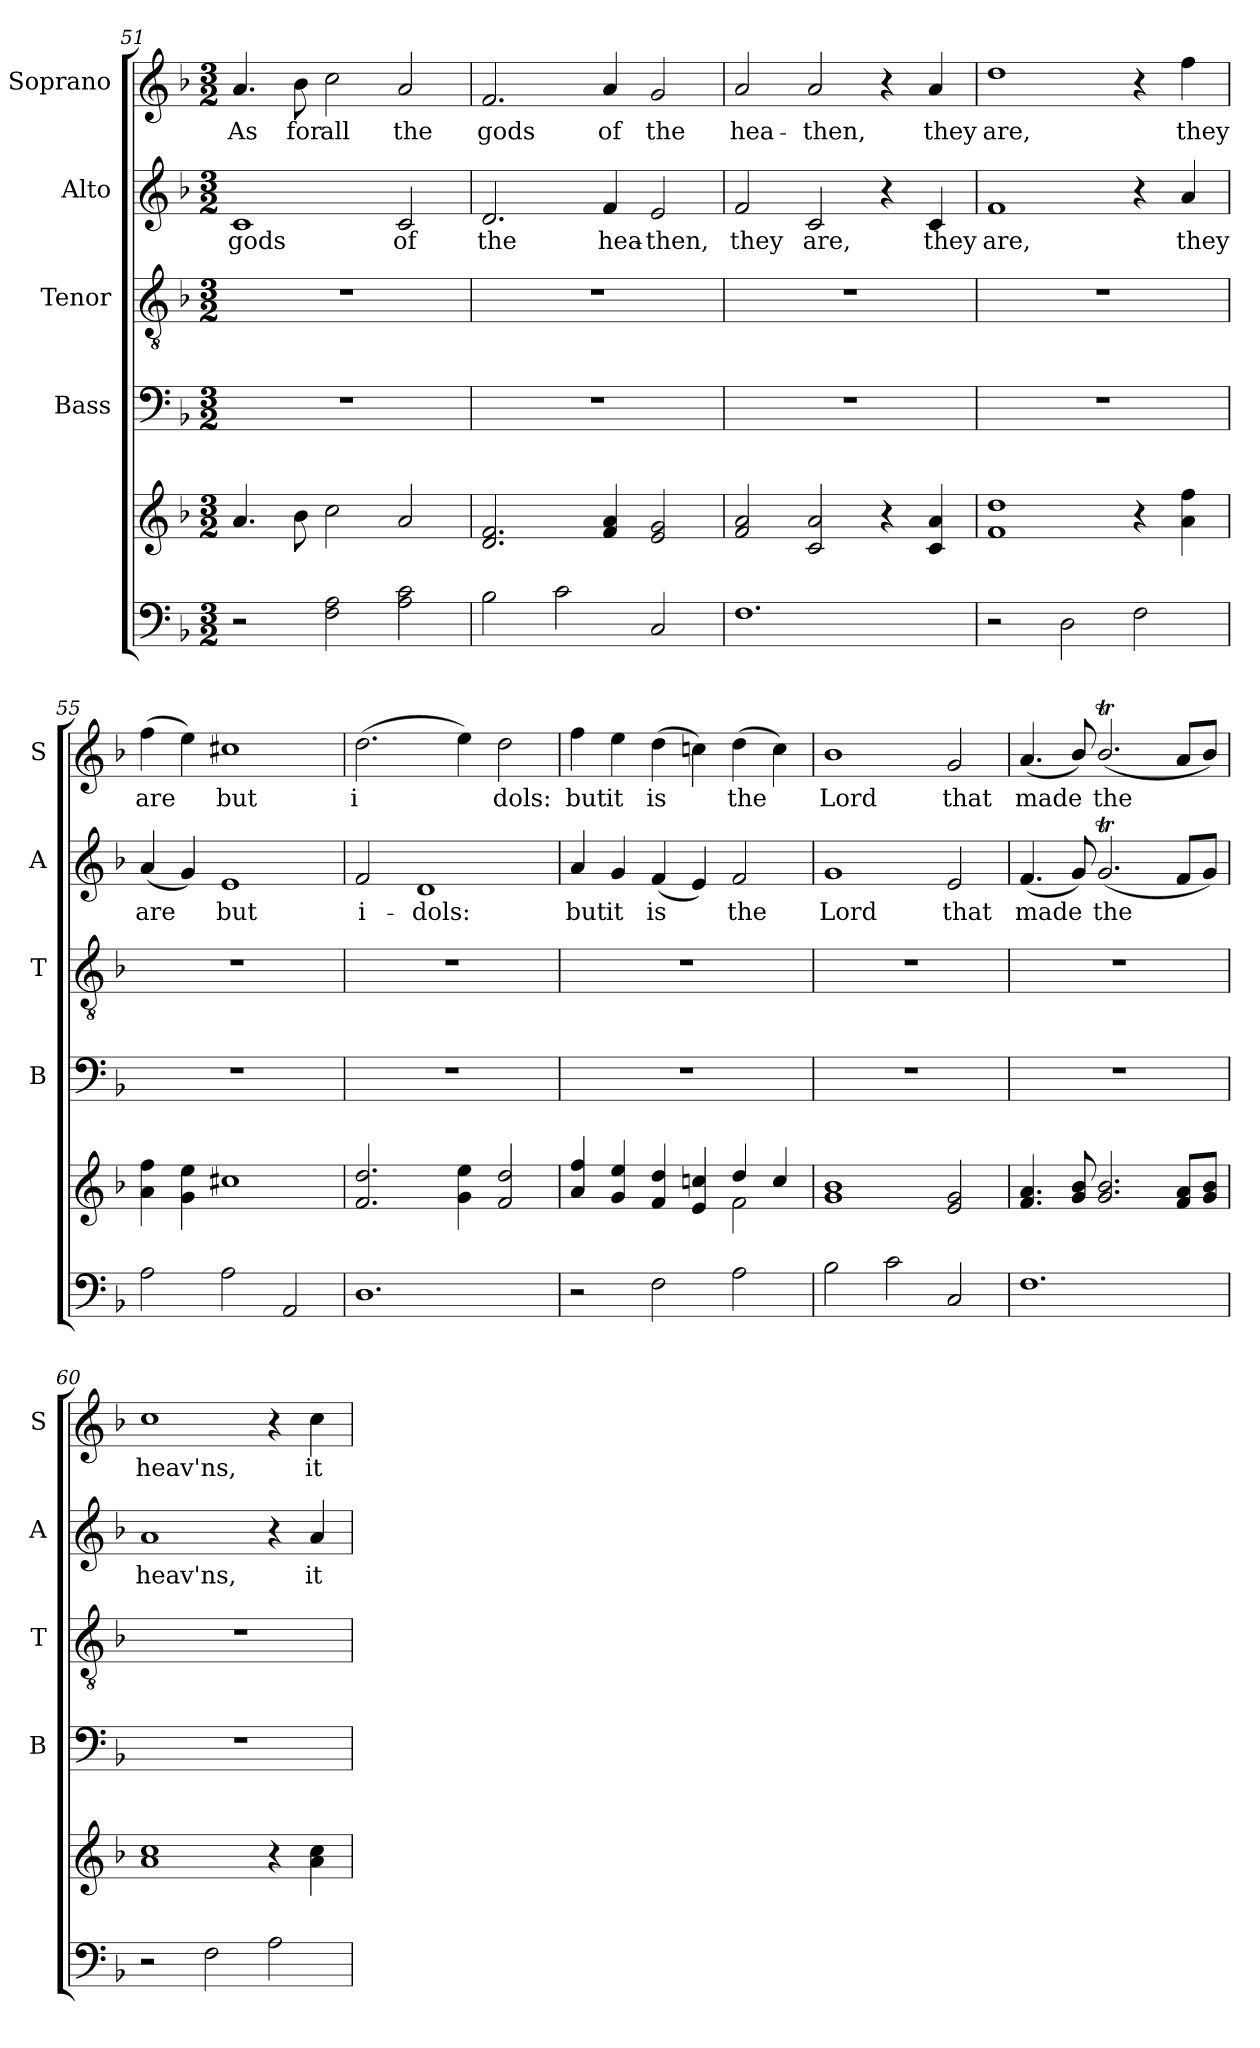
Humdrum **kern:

**kern	**kern	**kern	**kern	**kern	**text	**kern	**text
*part6	*part5	*part4	*part3	*part2	*part2	*part1	*part1
*staff6	*staff5	*staff4	*staff3	*staff2	*staff2	*staff1	*staff1
*	*	*I"Bass	*I"Tenor	*I"Alto	*	*I"Soprano	*
*	*	*I'B	*I'T	*I'A	*	*I'S	*
*clefF4	*clefG2	*clefF4	*clefGv2	*clefG2	*	*clefG2	*
*k[b-]	*k[b-]	*k[b-]	*k[b-]	*k[b-]	*	*k[b-]	*
*F:	*F:	*F:	*F:	*F:	*	*F:	*
*M3/2	*M3/2	*M3/2	*M3/2	*M3/2	*	*M3/2	*
=51	=51	=51	=51	=51	=51	=51	=51
!	!	!	!	!	!LO:LY:b	!	!LO:LY:b
2r	4.a/	1.r	1.r	1c	gods	4.a/	As
!	!	!	!	!	!	!	!LO:LY:b
.	8b-\	.	.	.	.	8b-\	for
!	!	!	!	!	!	!	!LO:LY:b
2F\ 2A\	2cc\	.	.	.	.	2cc\	all
!	!	!	!	!	!LO:LY:b	!	!LO:LY:b
2A\ 2c\	2a/	.	.	2c/	of	2a/	the
=52	=52	=52	=52	=52	=52	=52	=52
!	!	!	!	!	!LO:LY:b	!	!LO:LY:b
2B-\	2.d/ 2.f/	1.r	1.r	2.d/	the	2.f/	gods
2c\	.	.	.	.	.	.	.
!	!	!	!	!	!LO:LY:b	!	!LO:LY:b
.	4f/ 4a/	.	.	4f/	hea-	4a/	of
!	!	!	!	!	!LO:LY:b	!	!LO:LY:b
2C/	2e/ 2g/	.	.	2e/	-then,	2g/	the
=53	=53	=53	=53	=53	=53	=53	=53
!	!	!	!	!	!LO:LY:b	!	!LO:LY:b
1.F	2f/ 2a/	1.r	1.r	2f/	they	2a/	hea-
!	!	!	!	!	!LO:LY:b	!	!LO:LY:b
.	2c/ 2a/	.	.	2c/	are,	2a/	-then,
.	4r	.	.	4r	.	4r	.
!	!	!	!	!	!LO:LY:b	!	!LO:LY:b
.	4c/ 4a/	.	.	4c/	they	4a/	they
!!LO:PB:g=z
=54	=54	=54	=54	=54	=54	=54	=54
!	!	!	!	!	!LO:LY:b	!	!LO:LY:b
2r	1f 1dd	1.r	1.r	1f	are,	1dd	are,
2D\	.	.	.	.	.	.	.
2F\	4r	.	.	4r	.	4r	.
!	!	!	!	!	!LO:LY:b	!	!LO:LY:b
.	4a\ 4ff\	.	.	4a/	they	4ff\	they
=55	=55	=55	=55	=55	=55	=55	=55
!	!	!	!	!	!LO:LY:b	!	!LO:LY:b
2A\	4a\ 4ff\	1.r	1.r	(<4a/	are	(>4ff\	are
.	4g\ 4ee\	.	.	4g/)	.	4ee\)	.
!	!	!	!	!	!LO:LY:b	!	!LO:LY:b
2A\	1cc#X	.	.	1e	but	1cc#X	but
2AA/	.	.	.	.	.	.	.
=56	=56	=56	=56	=56	=56	=56	=56
!	!	!	!	!	!LO:LY:b	!	!LO:LY:b
1.D	2.f/ 2.dd/	1.r	1.r	2f/	i-	(>2.dd\	i­
!	!	!	!	!	!LO:LY:b	!	!
.	.	.	.	1d	-dols:	.	.
.	4g\ 4ee\	.	.	.	.	4ee\)	.
!	!	!	!	!	!	!	!LO:LY:b
.	2f/ 2dd/	.	.	.	.	2dd\	dols:
=57	=57	=57	=57	=57	=57	=57	=57
*	*^	*	*	*	*	*	*
!	!	!	!	!	!	!LO:LY:b	!	!LO:LY:b
2r	4a/ 4ff/	1ryy	1.r	1.r	4a/	but	4ff\	but
!	!	!	!	!	!	!LO:LY:b	!	!LO:LY:b
.	4g/ 4ee/	.	.	.	4g/	it	4ee\	it
!	!	!	!	!	!	!LO:LY:b	!	!LO:LY:b
2F\	4f/ 4dd/	.	.	.	(<4f/	is	(>4dd\	is
.	4e/ 4ccni/	.	.	.	4e/)	.	4ccni\)	.
!	!	!	!	!	!	!LO:LY:b	!	!LO:LY:b
2A\	4dd/	2f\	.	.	2f/	the	(>4dd\	the
.	4cc/	.	.	.	.	.	4cc\)	.
*	*v	*v	*	*	*	*	*	*
=58	=58	=58	=58	=58	=58	=58	=58
!	!	!	!	!	!LO:LY:b	!	!LO:LY:b
2B-\	1g 1b-	1.r	1.r	1g	Lord	1b-	Lord
2c\	.	.	.	.	.	.	.
!	!	!	!	!	!LO:LY:b	!	!LO:LY:b
2C/	2e/ 2g/	.	.	2e/	that	2g/	that
=59	=59	=59	=59	=59	=59	=59	=59
!	!	!	!	!	!LO:LY:b	!	!LO:LY:b
1.F	4.f/ 4.a/	1.r	1.r	(<4.f/	made	(<4.a/	made
.	8g/ 8b-/	.	.	8g/)	.	8b-/)	.
!	!	!	!	!	!LO:LY:b	!	!LO:LY:b
.	2.g/ 2.b-/	.	.	(<2.gT/	the	(<2.b-T/	the
.	8f/ 8a/L	.	.	8f/L	.	8a/L	.
.	8g/ 8b-/J	.	.	8g/J)	.	8b-/J)	.
=60	=60	=60	=60	=60	=60	=60	=60
!	!	!	!	!	!LO:LY:b	!	!LO:LY:b
2r	1a 1cc	1.r	1.r	1a	heav'ns,	1cc	heav'ns,
2F\	.	.	.	.	.	.	.
2A\	4r	.	.	4r	.	4r	.
!	!	!	!	!	!LO:LY:b	!	!LO:LY:b
.	4a\ 4cc\	.	.	4a/	it	4cc\	it
=	=	=	=	=	=	=	=
*-	*-	*-	*-	*-	*-	*-	*-
